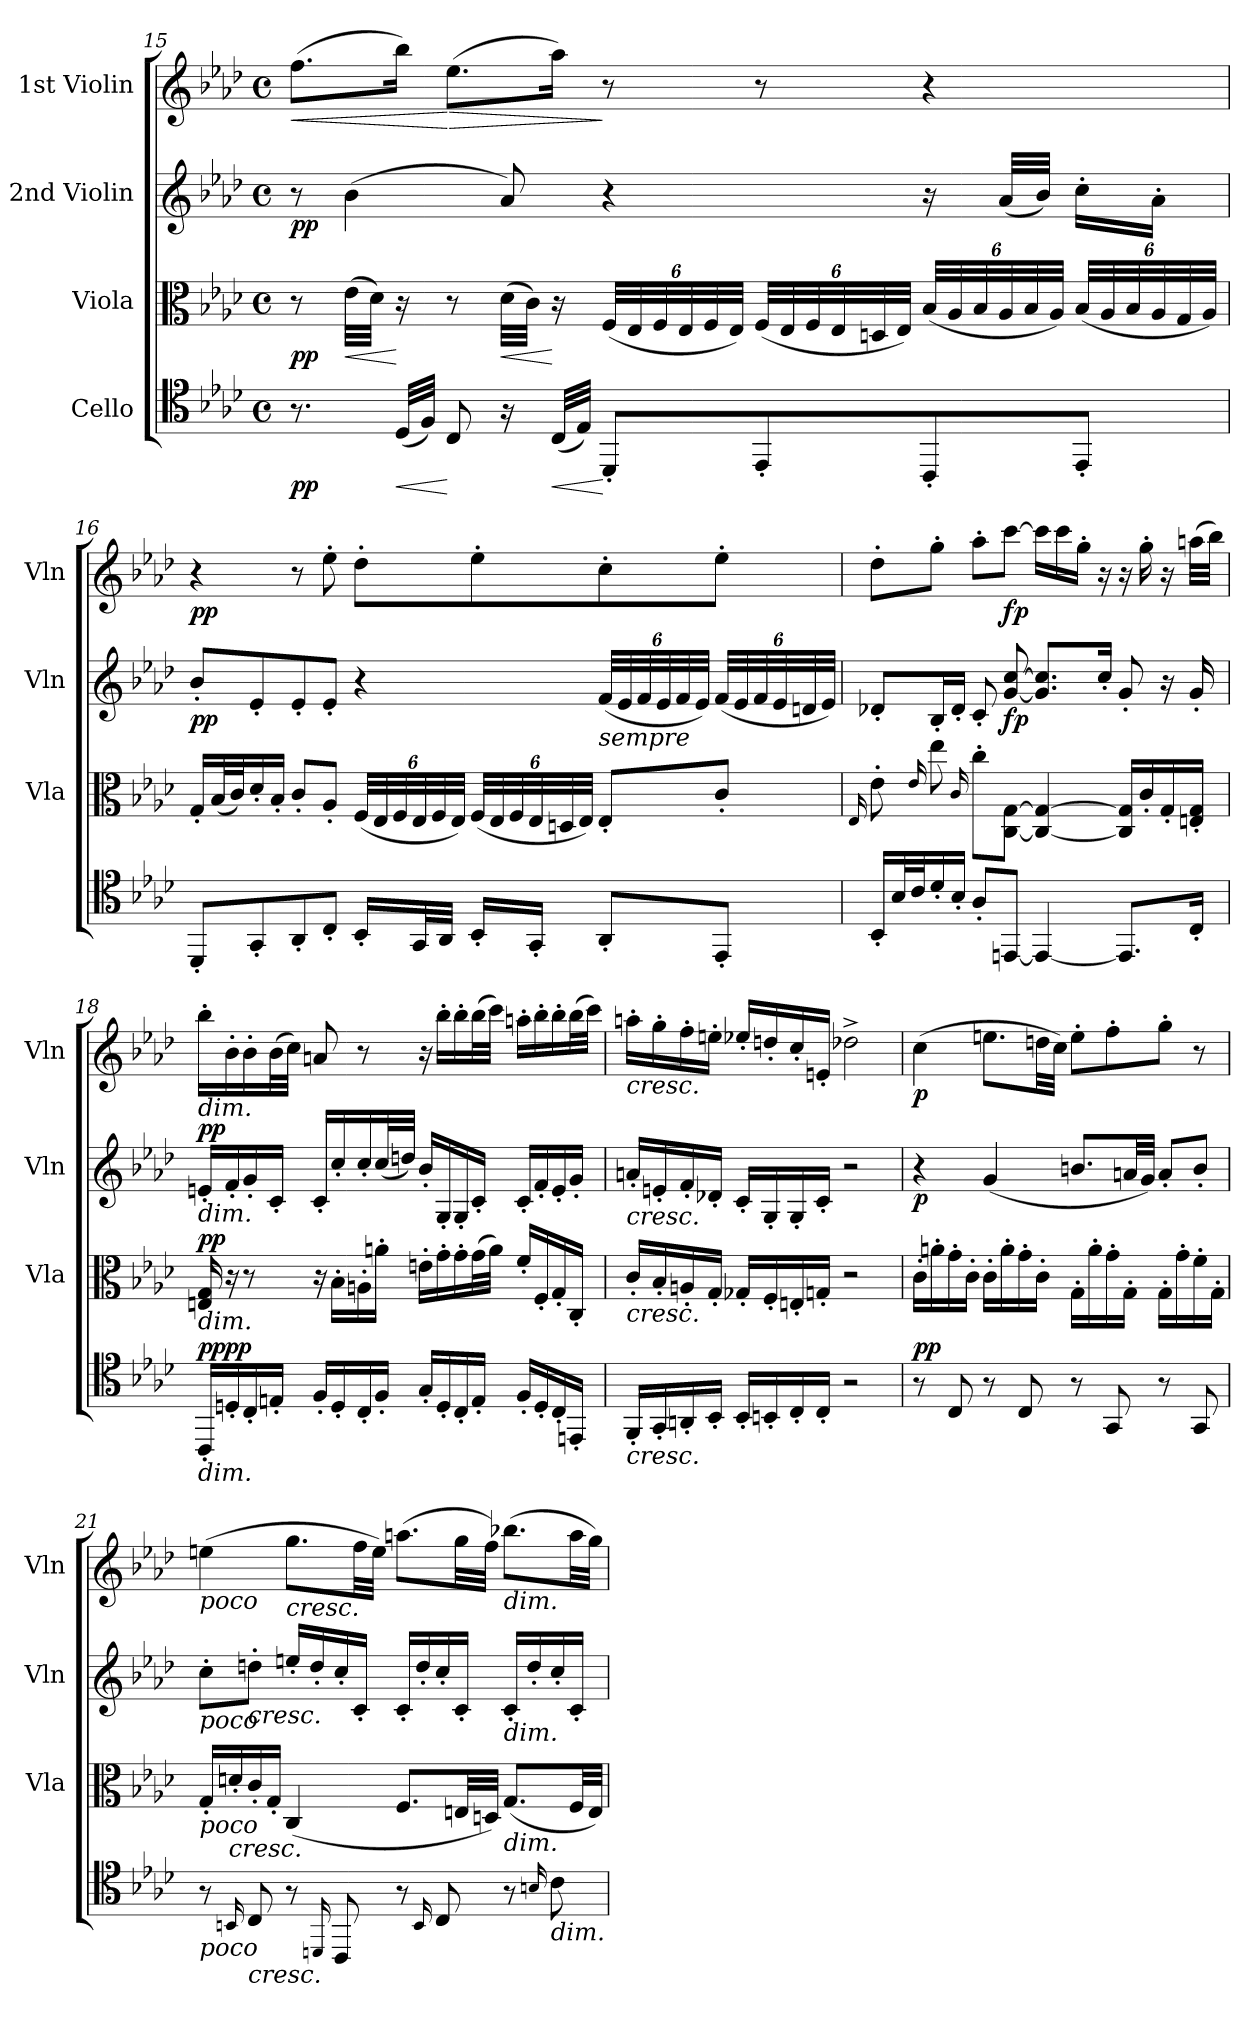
**kern	**dynam	**kern	**dynam	**kern	**dynam	**kern	**dynam
*part4	*part4	*part3	*part3	*part2	*part2	*part1	*part1
*staff4	*staff4	*staff3	*staff3	*staff2	*staff2	*staff1	*staff1
*I"Cello	*	*I"Viola	*	*I"2nd Violin	*	*I"1st Violin	*
*	*	*I'Vla	*	*I'Vln	*	*I'Vln	*
*clefC4	*	*clefC3	*	*clefG2	*	*clefG2	*
*k[b-e-a-d-]	*	*k[b-e-a-d-]	*	*k[b-e-a-d-]	*	*k[b-e-a-d-]	*
*A-:	*	*A-:	*	*A-:	*	*A-:	*
*M4/4	*	*M4/4	*	*M4/4	*	*M4/4	*
*met(c)	*	*met(c)	*	*met(c)	*	*met(c)	*
=15	=15	=15	=15	=15	=15	=15	=15
!	!	!	!	!	!	!	!LO:HP:b
8.r	pp	8r	pp	8r	pp	(8.ffL	<
!	!	!	!LO:HP:b	!	!	!	!
.	.	(32e-LLL	<	(4b-	.	.	.
.	.	32d-JJJ)	.	.	.	.	.
!	!LO:HP:b	!	!	!	!	!	!
(32D-LLL	<	16r	[	.	.	16bb-Jk)	.
32FJJJ)	.	.	.	.	.	.	.
!	!	!	!	!	!	!	!LO:HP:n=1:b
8C	[	8r	.	.	.	(8.ee-L	[ >
!	!	!	!LO:HP:b	!	!	!	!
16r	.	(32d-LLL	<	8a-)	.	.	.
.	.	32cJJJ)	.	.	.	.	.
!	!LO:HP:b	!	!	!	!	!	!
(32CLLL	<	16r	[	.	.	16aa-Jk)	.
32E-JJJ)	.	.	.	.	.	.	.
8DD-'L	[	(48FLLL	.	4r	.	8r	]
.	.	48E-	.	.	.	.	.
.	.	48F	.	.	.	.	.
.	.	48E-	.	.	.	.	.
.	.	48F	.	.	.	.	.
.	.	48E-JJJ)	.	.	.	.	.
8EE-'	.	(48FLLL	.	.	.	8r	.
.	.	48E-	.	.	.	.	.
.	.	48F	.	.	.	.	.
.	.	48E-	.	.	.	.	.
.	.	48Dn	.	.	.	.	.
.	.	48E-JJJ)	.	.	.	.	.
8CC'	.	(48B-LLL	.	16r	.	4r	.
.	.	48A-	.	.	.	.	.
.	.	48B-	.	.	.	.	.
.	.	48A-	.	(32a-LLL	.	.	.
.	.	48B-	.	.	.	.	.
.	.	.	.	32b-JJJ)	.	.	.
.	.	48A-JJJ)	.	.	.	.	.
8EE-'J	.	(48B-LLL	.	16cc'LL	.	.	.
.	.	48A-	.	.	.	.	.
.	.	48B-	.	.	.	.	.
.	.	48A-	.	16a-'JJ	.	.	.
.	.	48G	.	.	.	.	.
.	.	48A-JJJ)	.	.	.	.	.
=16	=16	=16	=16	=16	=16	=16	=16
8DD-'L	.	16G'LL	.	8b-'L	pp	4r	pp
.	.	(32B-L	.	.	.	.	.
.	.	32cJ)	.	.	.	.	.
8GG'	.	16d-'	.	8e-'	.	.	.
.	.	16B-'JJ	.	.	.	.	.
8AA-'	.	8c'L	.	8e-'	.	8r	.
8C'J	.	8A-'J	.	8e-'J	.	8ee-'	.
16BB-'LL	.	(48FLLL	.	4r	.	8dd-'L	.
.	.	48E-	.	.	.	.	.
.	.	48F	.	.	.	.	.
32GGL	.	48E-	.	.	.	.	.
.	.	48F	.	.	.	.	.
32AA-JJJ	.	.	.	.	.	.	.
.	.	48E-JJJ)	.	.	.	.	.
16BB-'LL	.	(48FLLL	.	.	.	8ee-'	.
.	.	48E-	.	.	.	.	.
.	.	48F	.	.	.	.	.
16GG'JJ	.	48E-	.	.	.	.	.
.	.	48Dn	.	.	.	.	.
.	.	48E-JJJ)	.	.	.	.	.
!	!	!	!	!LO:TX:b:i:t=sempre	!	!	!
8AA-'L	.	8E-'L	.	(48fLLL	.	8cc'	.
.	.	.	.	48e-	.	.	.
.	.	.	.	48f	.	.	.
.	.	.	.	48e-	.	.	.
.	.	.	.	48f	.	.	.
.	.	.	.	48e-JJJ)	.	.	.
8EE-'J	.	8c'J	.	(48fLLL	.	8ee-'J	.
.	.	.	.	48e-	.	.	.
.	.	.	.	48f	.	.	.
.	.	.	.	48e-	.	.	.
.	.	.	.	48dn	.	.	.
.	.	.	.	48e-JJJ)	.	.	.
=17	=17	=17	=17	=17	=17	=17	=17
.	.	16qqE-/	.	.	.	.	.
16BB-'LL	.	8e-'	.	8d-X'L	.	8dd-'L	.
32B-L	.	.	.	.	.	.	.
32cJ	.	.	.	.	.	.	.
.	.	16qqe-/	.	.	.	.	.
16d-'	.	8ee-	.	16B-'L	.	8gg'J	.
16B-'JJ	.	.	.	16d-'JJ	.	.	.
.	.	16qqc/	.	.	.	.	.
8A-'L	.	8cc'L	.	8c'	.	8aa-'L	.
[8EEnJ	.	[8C [8GJ	.	[8g [8cc	fp	[8cccJ	fp
4EE_	.	4C_ 4G_	.	8.g] 8.cc]L	.	16cccLL]	.
.	.	.	.	.	.	16ccc	.
.	.	.	.	.	.	16gg'JJ	.
.	.	.	.	16cc'Jk	.	16r	.
8.EEL]	.	16C] 16G]LL	.	8g'	.	16r	.
.	.	16c'	.	.	.	16gg'	.
.	.	16G'	.	16r	.	16r	.
16C'Jk	.	16En' 16G'JJ	.	16g'	.	(32aanLLL	.
.	.	.	.	.	.	32bb-JJJ)	.
=18	=18	=18	=18	=18	=18	=18	=18
!	!	!	!	!	!	!LO:TX:b:i:t=dim.	!
!	!	!	!	!LO:TX:b:i:t=dim.	!	!	!
!	!	!LO:TX:b:i:t=dim.	!	!	!	!	!
!LO:TX:b:i:t=dim.	!	!	!	!	!	!	!
!	!LO:DY:a	!	!LO:DY:a	!	!LO:DY:a	!	!
16CC'LL	pppp	16En 16G	pp	16en'LL	pp	16bb-'LL	.
16Dn'	.	16r	.	16f'	.	16b-'	.
16C'	.	8r	.	16g'	.	16b-'	.
16En'JJ	.	.	.	16c'JJ	.	(32b-L	.
.	.	.	.	.	.	32ccJJJ)	.
16F'LL	.	16r	.	16c'LL	.	8an	.
16D'	.	16B-'LL	.	16cc'	.	.	.
16C'	.	16An'	.	16cc'	.	8r	.
16F'JJ	.	16an'JJ	.	(32ccL	.	.	.
.	.	.	.	32ddnJJJ)	.	.	.
16G'LL	.	16en'LL	.	16b-'LL	.	16r	.
16D'	.	16g'	.	16G'	.	16bb-'LL	.
16C'	.	16g'	.	16G'	.	16bb-'	.
16E'JJ	.	(32gL	.	16c'JJ	.	(32bb-L	.
.	.	32aJJJ)	.	.	.	32cccJJJ)	.
16F'LL	.	16f'LL	.	16c'LL	.	16aan'LL	.
16D'	.	16F'	.	16f'	.	16bb-'	.
16C'	.	16G'	.	16e'	.	16bb-'	.
16EEn'JJ	.	16C'JJ	.	16g'JJ	.	(32bb-L	.
.	.	.	.	.	.	32cccJJJ)	.
=19	=19	=19	=19	=19	=19	=19	=19
!	!	!	!	!	!	!LO:TX:b:i:t=cresc.	!
!	!	!	!	!LO:TX:b:i:t=cresc.	!	!	!
!	!	!LO:TX:b:i:t=cresc.	!	!	!	!	!
!LO:TX:b:i:t=cresc.	!	!	!	!	!	!	!
16FF'LL	.	16c'LL	.	16an'LL	.	16aan'LL	.
16GG'	.	16B-'	.	16en'	.	16gg'	.
16AAn'	.	16An'	.	16f'	.	16ff'	.
16BB-'JJ	.	16G'JJ	.	16d-X'JJ	.	16een'JJ	.
16BB-'LL	.	16G-X'LL	.	16c'LL	.	16ee-X'LL	.
16BBn'	.	16F'	.	16G'	.	16ddn'	.
16C'	.	16En'	.	16G'	.	16cc'	.
16C'JJ	.	16Gn'JJ	.	16c'JJ	.	16en'JJ	.
2r	.	2r	.	2r	.	2dd-X^	.
=20	=20	=20	=20	=20	=20	=20	=20
!	!LO:DY:a	!	!	!	!	!	!
8r	pp	16c'LL	.	4r	p	(4cc	p
.	.	16an'	.	.	.	.	.
8C	.	16g'	.	.	.	.	.
.	.	16c'JJ	.	.	.	.	.
8r	.	16c'LL	.	(4g	.	8.eenL	.
.	.	16a'	.	.	.	.	.
8C	.	16g'	.	.	.	.	.
.	.	16c'JJ	.	.	.	32ddnLL	.
.	.	.	.	.	.	32ccJJJ)	.
8r	.	16G'LL	.	8.bnL	.	8ee'L	.
.	.	16a'	.	.	.	.	.
8GG	.	16g'	.	.	.	8ff'	.
.	.	16G'JJ	.	32anLL	.	.	.
.	.	.	.	32gJJJ)	.	.	.
8r	.	16G'LL	.	8a'L	.	8gg'J	.
.	.	16g'	.	.	.	.	.
8GG	.	16f'	.	8b'J	.	8r	.
.	.	16G'JJ	.	.	.	.	.
=21	=21	=21	=21	=21	=21	=21	=21
!	!	!	!	!	!	!LO:TX:b:i:t=poco	!
!	!	!	!	!LO:TX:b:i:t=poco	!	!	!
!	!	!LO:TX:b:i:t=poco	!	!	!	!	!
!LO:TX:b:i:t=poco	!	!	!	!	!	!	!
8r	.	16G'LL	.	8cc'L	.	(4een	.
!	!	!LO:TX:b:i:t=cresc.	!	!	!	!	!
.	.	16dn'	.	.	.	.	.
16qqBBn/	.	.	.	.	.	.	.
!	!	!	!	!LO:TX:b:i:t=cresc.	!	!	!
!LO:TX:b:i:t=cresc.	!	!	!	!	!	!	!
8C	.	16c'	.	8ddn'J	.	.	.
.	.	16G'JJ	.	.	.	.	.
!	!	!	!	!	!	!LO:TX:b:i:t=cresc.	!
8r	.	(4C	.	16een'LL	.	8.ggL	.
.	.	.	.	16dd'	.	.	.
16qqDDn/	.	.	.	.	.	.	.
8CC	.	.	.	16cc'	.	.	.
.	.	.	.	16c'JJ	.	32ffLL	.
.	.	.	.	.	.	32eeJJJ)	.
8r	.	8.FL	.	16c'LL	.	(8.aanL	.
.	.	.	.	16dd'	.	.	.
16qqBB/	.	.	.	.	.	.	.
8C	.	.	.	16cc'	.	.	.
.	.	32EnLL	.	16c'JJ	.	32ggLL	.
.	.	32DnJJJ)	.	.	.	32ffJJJ)	.
!	!	!	!	!	!	!LO:TX:b:i:t=dim.	!
!	!	!	!	!LO:TX:b:i:t=dim.	!	!	!
!	!	!LO:TX:b:i:t=dim.	!	!	!	!	!
8r	.	(8.GL	.	16c'LL	.	(8.bb-XL	.
.	.	.	.	16dd'	.	.	.
16qqBn/	.	.	.	.	.	.	.
!LO:TX:b:i:t=dim.	!	!	!	!	!	!	!
8c	.	.	.	16cc'	.	.	.
.	.	32FLL	.	16c'JJ	.	32aaLL	.
.	.	32EJJJ)	.	.	.	32ggJJJ)	.
=	=	=	=	=	=	=	=
*-	*-	*-	*-	*-	*-	*-	*-
